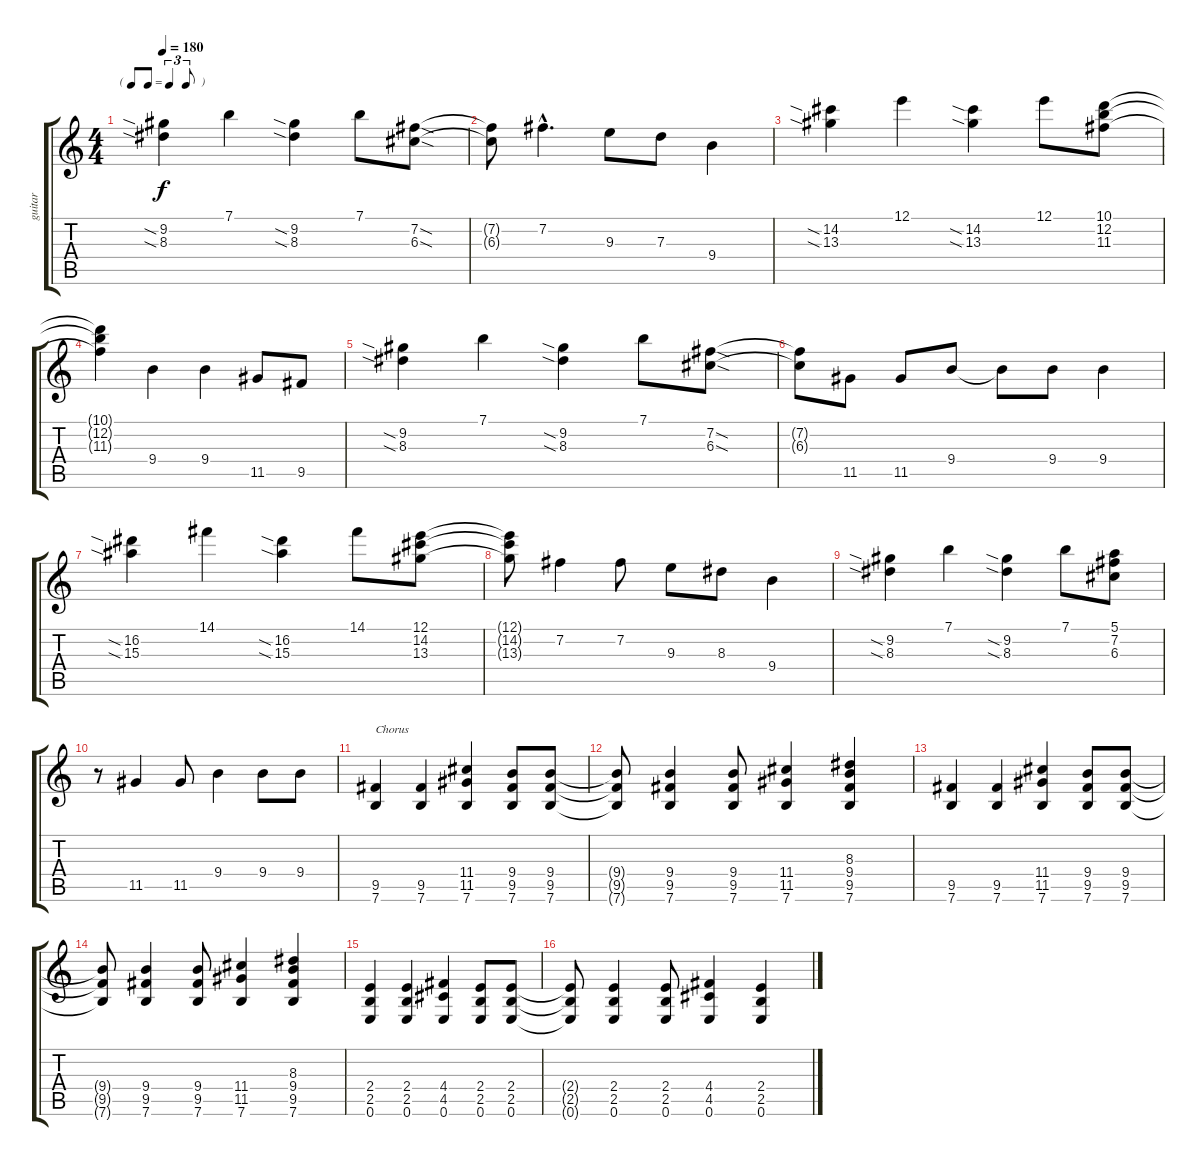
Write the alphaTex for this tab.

\track ("guitar" "guitar") {instrument overdrivenguitar}
\staff {score tabs}
\tuning (E4 B3 G3 D3 A2 E2) {hide}
\ts (4 4)
\tf triplet8th
\tempo 180
\clef g2
\ks c
(9.2{sia} 8.3{sia}).4{dy f} 7.1.4 (9.2{sia} 8.3{sia}).4 7.1.8 (7.2{sod} 6.3{sod}).8 |
(7.2{t} 6.3{t}).8 7.2{hac}.4{d} 9.3.8 7.3.8 9.4.4 |
(14.2{sia} 13.3{sia}).4 12.1.4 (14.2{sia} 13.3{sia}).4 12.1.8 (10.1 12.2 11.3).8 |
(10.1{t} 12.2{t} 11.3{t}).4 9.4.4 9.4.4 11.5.8 9.5.8 |
(9.2{sia} 8.3{sia}).4 7.1.4 (9.2{sia} 8.3{sia}).4 7.1.8 (7.2{sod} 6.3{sod}).8 |
(7.2{t} 6.3{t}).8 11.5.8 11.5.8 9.4.8 9.4{t}.8 9.4.8 9.4.4 |
(16.2{sia} 15.3{sia}).4 14.1.4 (16.2{sia} 15.3{sia}).4 14.1.8 (12.1 14.2 13.3).8 |
(12.1{t} 14.2{t} 13.3{t}).8 7.2.4 7.2.8 9.3.8 8.3.8 9.4.4 |
(9.2{sia} 8.3{sia}).4 7.1.4 (9.2{sia} 8.3{sia}).4 7.1.8 (5.1 7.2 6.3).8 |
r.8 11.5.4 11.5.8 9.4.4 9.4.8 9.4.8 |
(9.5 7.6).4{txt "Chorus"} (9.5 7.6).4 (11.4 11.5 7.6).4 (9.4 9.5 7.6).8 (9.4 9.5 7.6).8 |
(9.4{t} 9.5{t} 7.6{t}).8 (9.4 9.5 7.6).4 (9.4 9.5 7.6).8 (11.4 11.5 7.6).4 (8.3 9.4 9.5 7.6).4 |
(9.5 7.6).4 (9.5 7.6).4 (11.4 11.5 7.6).4 (9.4 9.5 7.6).8 (9.4 9.5 7.6).8 |
(9.4{t} 9.5{t} 7.6{t}).8 (9.4 9.5 7.6).4 (9.4 9.5 7.6).8 (11.4 11.5 7.6).4 (8.3 9.4 9.5 7.6).4 |
(2.4 2.5 0.6).4 (2.4 2.5 0.6).4 (4.4 4.5 0.6).4 (2.4 2.5 0.6).8 (2.4 2.5 0.6).8 |
(2.4{t} 2.5{t} 0.6{t}).8 (2.4 2.5 0.6).4 (2.4 2.5 0.6).8 (4.4 4.5 0.6).4 (2.4 2.5 0.6).4
